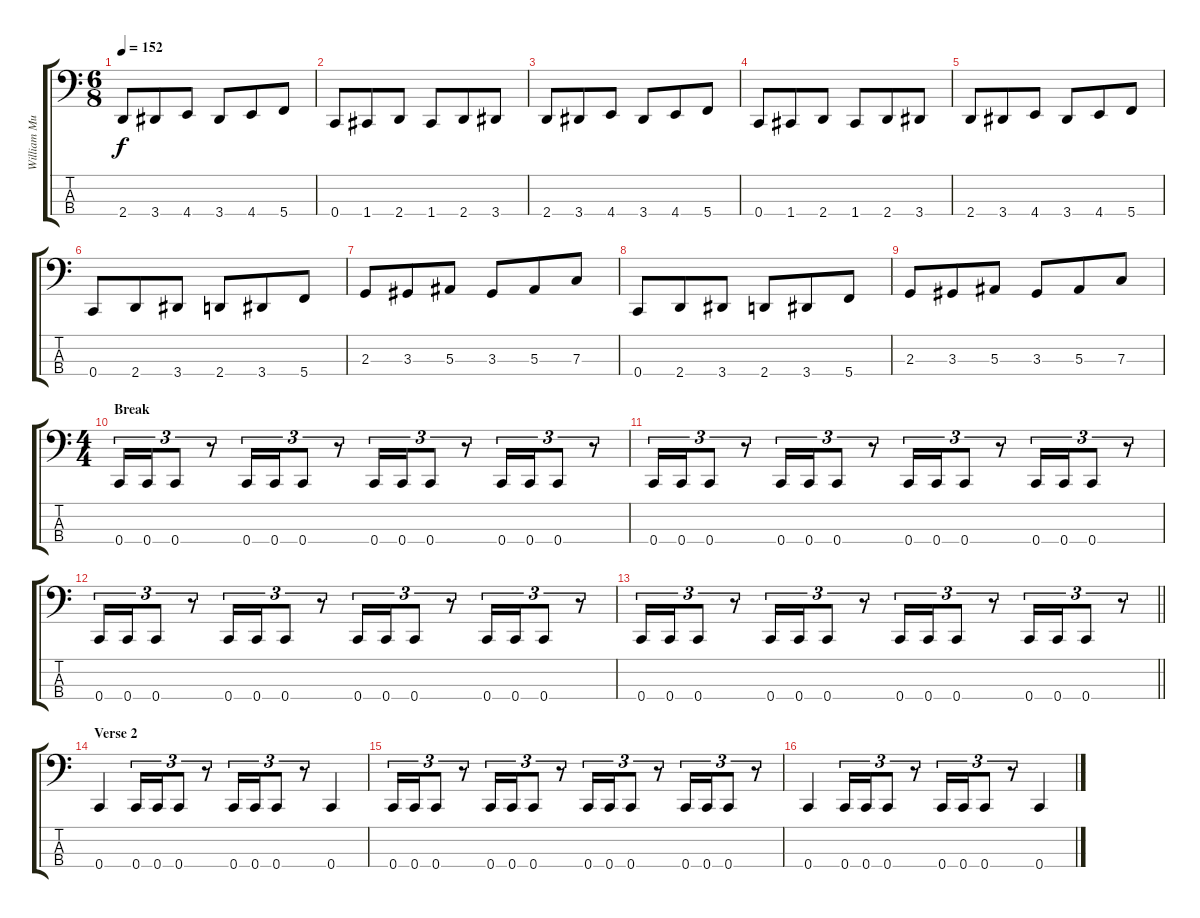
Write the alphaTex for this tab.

\track ("William Murderface (Bass)" "William Mu") {instrument electricbasspick}
\staff {score tabs}
\tuning (Eb2 Bb1 F1 C1) {hide}
\ts (6 8)
\tempo 152
\clef f4
\ks c
2.4.8{dy f} 3.4.8 4.4.8 3.4.8 4.4.8 5.4.8 |
0.4.8 1.4.8 2.4.8 1.4.8 2.4.8 3.4.8 |
2.4.8 3.4.8 4.4.8 3.4.8 4.4.8 5.4.8 |
0.4.8 1.4.8 2.4.8 1.4.8 2.4.8 3.4.8 |
2.4.8 3.4.8 4.4.8 3.4.8 4.4.8 5.4.8 |
0.4.8 2.4.8 3.4.8 2.4.8 3.4.8 5.4.8 |
2.3.8 3.3.8 5.3.8 3.3.8 5.3.8 7.3.8 |
0.4.8 2.4.8 3.4.8 2.4.8 3.4.8 5.4.8 |
2.3.8 3.3.8 5.3.8 3.3.8 5.3.8 7.3.8 |
\ts (4 4)
\section ("" "Break")
0.4.16{tu (3 2)} 0.4.16{tu (3 2)} 0.4.8{tu (3 2)} r.8{tu (3 2)} 0.4.16{tu (3 2)} 0.4.16{tu (3 2)} 0.4.8{tu (3 2)} r.8{tu (3 2)} 0.4.16{tu (3 2)} 0.4.16{tu (3 2)} 0.4.8{tu (3 2)} r.8{tu (3 2)} 0.4.16{tu (3 2)} 0.4.16{tu (3 2)} 0.4.8{tu (3 2)} r.8{tu (3 2)} |
0.4.16{tu (3 2)} 0.4.16{tu (3 2)} 0.4.8{tu (3 2)} r.8{tu (3 2)} 0.4.16{tu (3 2)} 0.4.16{tu (3 2)} 0.4.8{tu (3 2)} r.8{tu (3 2)} 0.4.16{tu (3 2)} 0.4.16{tu (3 2)} 0.4.8{tu (3 2)} r.8{tu (3 2)} 0.4.16{tu (3 2)} 0.4.16{tu (3 2)} 0.4.8{tu (3 2)} r.8{tu (3 2)} |
0.4.16{tu (3 2)} 0.4.16{tu (3 2)} 0.4.8{tu (3 2)} r.8{tu (3 2)} 0.4.16{tu (3 2)} 0.4.16{tu (3 2)} 0.4.8{tu (3 2)} r.8{tu (3 2)} 0.4.16{tu (3 2)} 0.4.16{tu (3 2)} 0.4.8{tu (3 2)} r.8{tu (3 2)} 0.4.16{tu (3 2)} 0.4.16{tu (3 2)} 0.4.8{tu (3 2)} r.8{tu (3 2)} |
\barLineRight lightlight
0.4.16{tu (3 2)} 0.4.16{tu (3 2)} 0.4.8{tu (3 2)} r.8{tu (3 2)} 0.4.16{tu (3 2)} 0.4.16{tu (3 2)} 0.4.8{tu (3 2)} r.8{tu (3 2)} 0.4.16{tu (3 2)} 0.4.16{tu (3 2)} 0.4.8{tu (3 2)} r.8{tu (3 2)} 0.4.16{tu (3 2)} 0.4.16{tu (3 2)} 0.4.8{tu (3 2)} r.8{tu (3 2)} |
\section ("" "Verse 2")
0.4.4 0.4.16{tu (3 2)} 0.4.16{tu (3 2)} 0.4.8{tu (3 2)} r.8{tu (3 2)} 0.4.16{tu (3 2)} 0.4.16{tu (3 2)} 0.4.8{tu (3 2)} r.8{tu (3 2)} 0.4.4 |
0.4.16{tu (3 2)} 0.4.16{tu (3 2)} 0.4.8{tu (3 2)} r.8{tu (3 2)} 0.4.16{tu (3 2)} 0.4.16{tu (3 2)} 0.4.8{tu (3 2)} r.8{tu (3 2)} 0.4.16{tu (3 2)} 0.4.16{tu (3 2)} 0.4.8{tu (3 2)} r.8{tu (3 2)} 0.4.16{tu (3 2)} 0.4.16{tu (3 2)} 0.4.8{tu (3 2)} r.8{tu (3 2)} |
0.4.4 0.4.16{tu (3 2)} 0.4.16{tu (3 2)} 0.4.8{tu (3 2)} r.8{tu (3 2)} 0.4.16{tu (3 2)} 0.4.16{tu (3 2)} 0.4.8{tu (3 2)} r.8{tu (3 2)} 0.4.4
